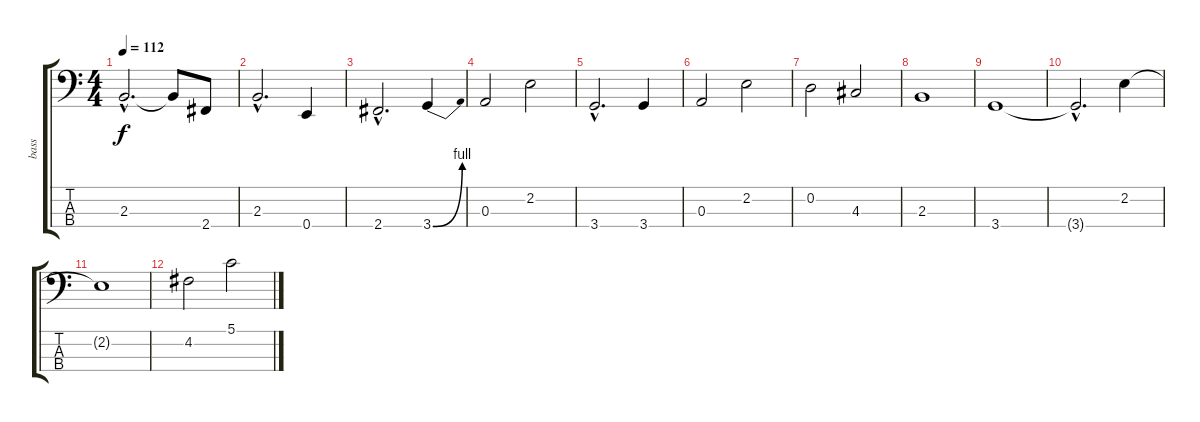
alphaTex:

\track ("bass" "bass") {instrument electricbasspick}
\staff {score tabs}
\tuning (G2 D2 A1 E1) {hide}
\ts (4 4)
\tempo 112
\clef f4
\ks c
2.3{hac}.2{d dy f} 2.3{t}.8 2.4.8 |
2.3{hac}.2{d} 0.4.4 |
2.4{hac}.2{d} 3.4{be (bend 0 0 60 4)}.4 |
0.3.2 2.2.2 |
3.4{hac}.2{d} 3.4.4 |
0.3.2 2.2.2 |
0.2.2 4.3.2 |
2.3.1 |
3.4.1 |
3.4{hac t}.2{d} 2.2.4 |
2.2{t}.1 |
4.2.2 5.1.2
